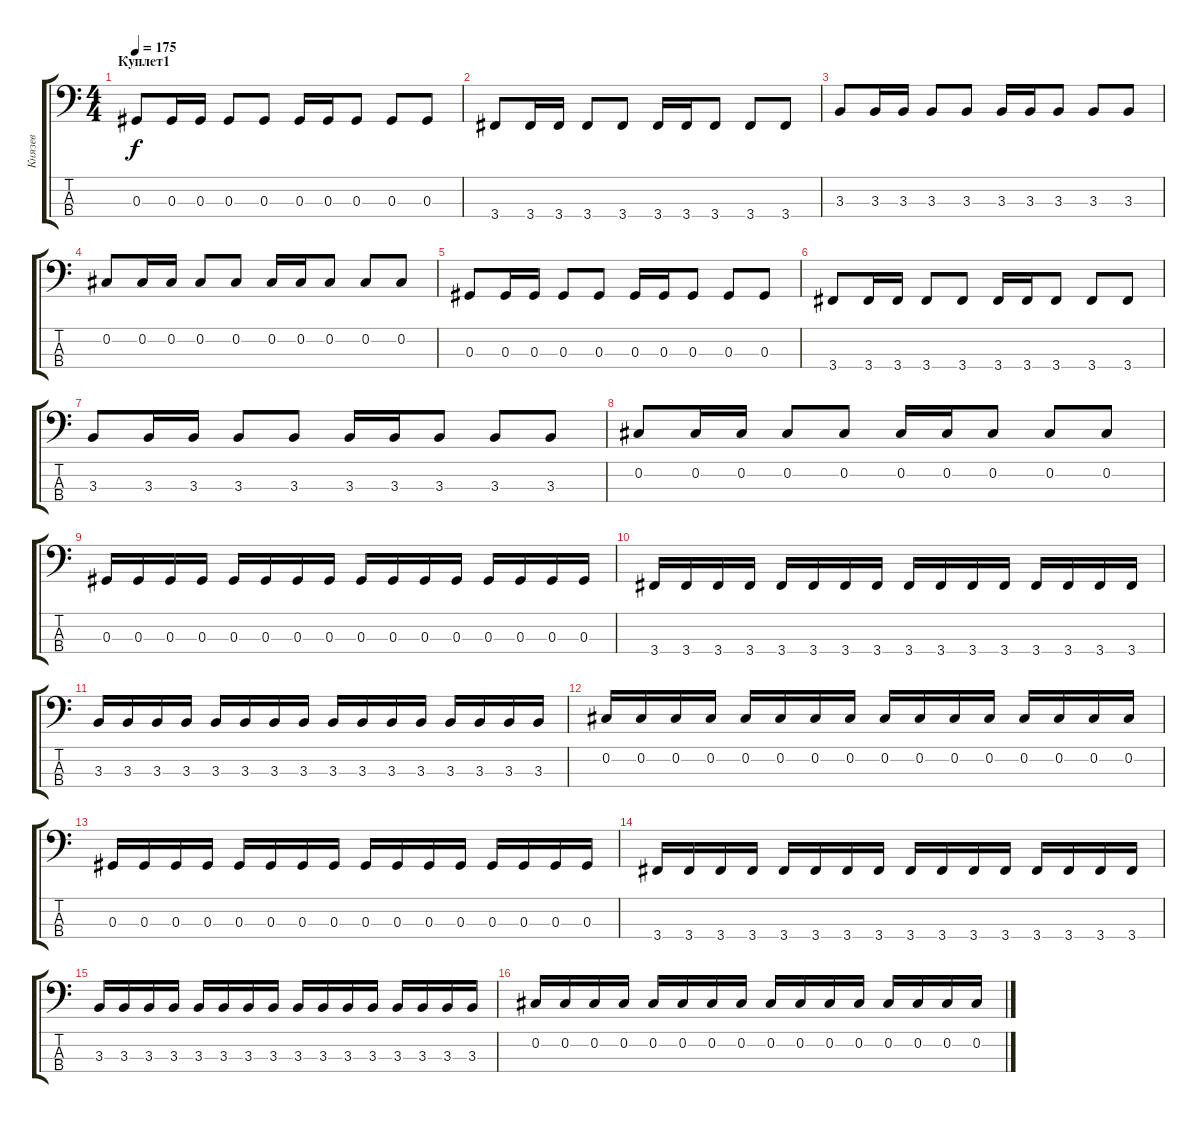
\track ("Князев" "Князев") {instrument electricbassfinger}
\staff {score tabs}
\tuning (Gb2 Db2 Ab1 Eb1) {hide}
\ts (4 4)
\section ("" "Куплет1")
\tempo 175
\clef f4
\ks c
0.3.8{dy f} 0.3.16 0.3.16 0.3.8 0.3.8 0.3.16 0.3.16 0.3.8 0.3.8 0.3.8 |
3.4.8 3.4.16 3.4.16 3.4.8 3.4.8 3.4.16 3.4.16 3.4.8 3.4.8 3.4.8 |
3.3.8 3.3.16 3.3.16 3.3.8 3.3.8 3.3.16 3.3.16 3.3.8 3.3.8 3.3.8 |
0.2.8 0.2.16 0.2.16 0.2.8 0.2.8 0.2.16 0.2.16 0.2.8 0.2.8 0.2.8 |
0.3.8 0.3.16 0.3.16 0.3.8 0.3.8 0.3.16 0.3.16 0.3.8 0.3.8 0.3.8 |
3.4.8 3.4.16 3.4.16 3.4.8 3.4.8 3.4.16 3.4.16 3.4.8 3.4.8 3.4.8 |
3.3.8 3.3.16 3.3.16 3.3.8 3.3.8 3.3.16 3.3.16 3.3.8 3.3.8 3.3.8 |
0.2.8 0.2.16 0.2.16 0.2.8 0.2.8 0.2.16 0.2.16 0.2.8 0.2.8 0.2.8 |
0.3.16 0.3.16 0.3.16 0.3.16 0.3.16 0.3.16 0.3.16 0.3.16 0.3.16 0.3.16 0.3.16 0.3.16 0.3.16 0.3.16 0.3.16 0.3.16 |
3.4.16 3.4.16 3.4.16 3.4.16 3.4.16 3.4.16 3.4.16 3.4.16 3.4.16 3.4.16 3.4.16 3.4.16 3.4.16 3.4.16 3.4.16 3.4.16 |
3.3.16 3.3.16 3.3.16 3.3.16 3.3.16 3.3.16 3.3.16 3.3.16 3.3.16 3.3.16 3.3.16 3.3.16 3.3.16 3.3.16 3.3.16 3.3.16 |
0.2.16 0.2.16 0.2.16 0.2.16 0.2.16 0.2.16 0.2.16 0.2.16 0.2.16 0.2.16 0.2.16 0.2.16 0.2.16 0.2.16 0.2.16 0.2.16 |
0.3.16 0.3.16 0.3.16 0.3.16 0.3.16 0.3.16 0.3.16 0.3.16 0.3.16 0.3.16 0.3.16 0.3.16 0.3.16 0.3.16 0.3.16 0.3.16 |
3.4.16 3.4.16 3.4.16 3.4.16 3.4.16 3.4.16 3.4.16 3.4.16 3.4.16 3.4.16 3.4.16 3.4.16 3.4.16 3.4.16 3.4.16 3.4.16 |
3.3.16 3.3.16 3.3.16 3.3.16 3.3.16 3.3.16 3.3.16 3.3.16 3.3.16 3.3.16 3.3.16 3.3.16 3.3.16 3.3.16 3.3.16 3.3.16 |
0.2.16 0.2.16 0.2.16 0.2.16 0.2.16 0.2.16 0.2.16 0.2.16 0.2.16 0.2.16 0.2.16 0.2.16 0.2.16 0.2.16 0.2.16 0.2.16
